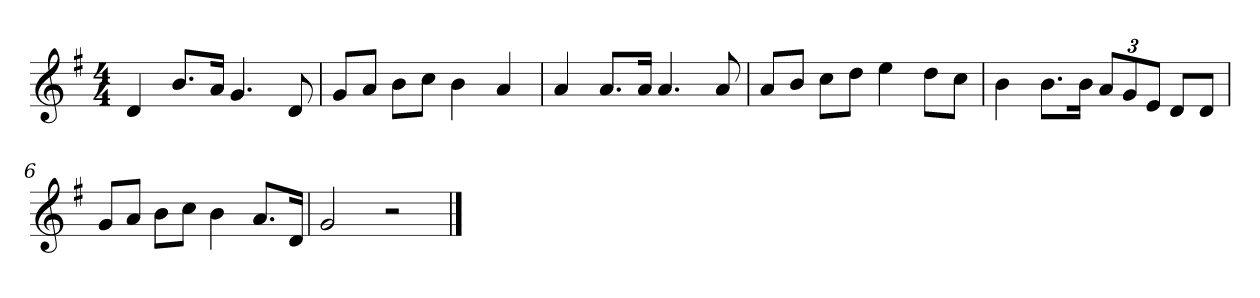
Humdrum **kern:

**kern
*part1
*staff1
*k[f#]
*M4/4
*MM120
=1
4d
8.bL
16aJk
4.g
8d
=2
8gL
8aJ
8bL
8ccJ
4b
4a
=3
4a
8.aL
16aJk
4.a
8a
=4
8aL
8bJ
8ccL
8ddJ
4ee
8ddL
8ccJ
=5
4b
8.bL
16bJk
12aL
12g
12eJ
8dL
8dJ
=6
8gL
8aJ
8bL
8ccJ
4b
8.aL
16dJk
=7
2g
2r
==
*-
